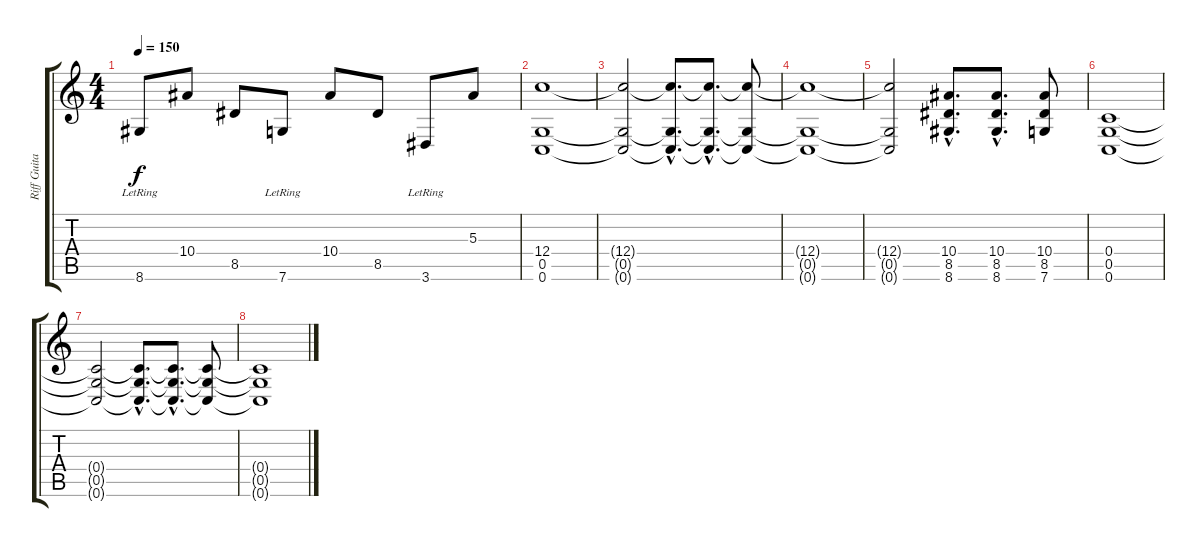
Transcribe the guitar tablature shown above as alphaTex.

\track ("Riff Guitar" "Riff Guita") {instrument overdrivenguitar}
\staff {score tabs}
\tuning (D4 A3 F3 C3 G2 C2) {hide}
\ts (4 4)
\tempo 150
\clef g2
\ks c
8.6{lr}.8{dy f} 10.4.8 8.5.8 7.6{lr}.8 10.4.8 8.5.8 3.6{lr}.8 5.3.8 |
(12.4 0.5 0.6).1 |
(12.4{t} 0.5{t} 0.6{t}).2 (12.4{hac t} 0.5{hac t} 0.6{hac t}).8{d} (12.4{hac t} 0.5{hac t} 0.6{hac t}).8{d} (12.4{t} 0.5{t} 0.6{t}).8 |
(12.4{t} 0.5{t} 0.6{t}).1 |
(12.4{t} 0.5{t} 0.6{t}).2 (10.4{hac} 8.5{hac} 8.6{hac}).8{d} (10.4{hac} 8.5{hac} 8.6{hac}).8{d} (10.4 8.5 7.6).8 |
(0.4 0.5 0.6).1 |
(0.4{t} 0.5{t} 0.6{t}).2 (0.4{hac t} 0.5{hac t} 0.6{hac t}).8{d} (0.4{hac t} 0.5{hac t} 0.6{hac t}).8{d} (0.4{t} 0.5{t} 0.6{t}).8 |
(0.4{t} 0.5{t} 0.6{t}).1
